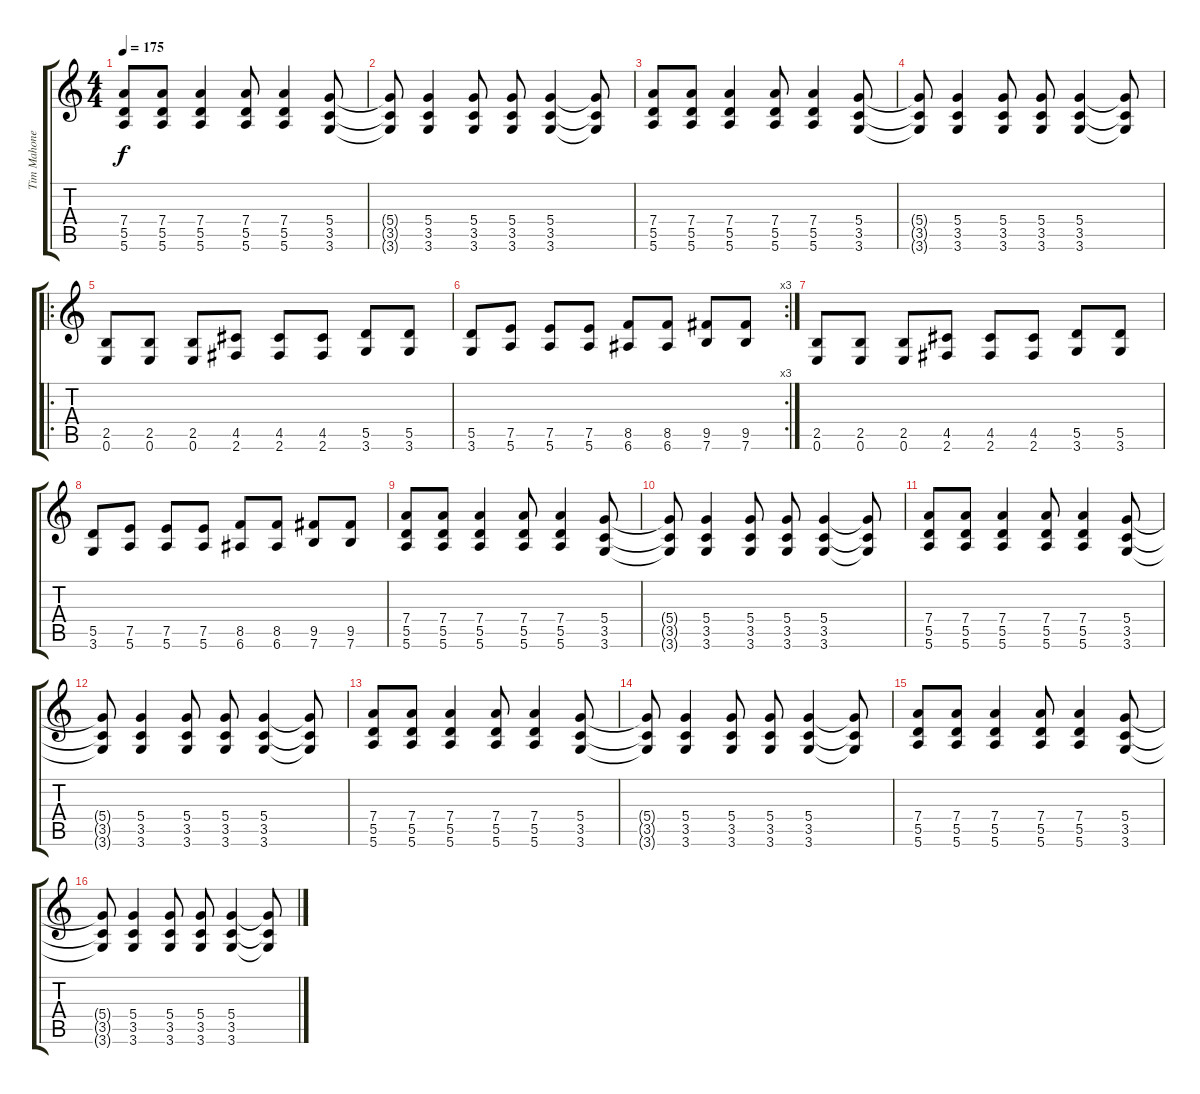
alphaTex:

\track ("Tim Mahoney Guitar 2" "Tim Mahone") {instrument distortionguitar}
\staff {score tabs}
\tuning (E4 B3 G3 D3 A2 E2) {hide}
\ts (4 4)
\tempo 175
\clef g2
\ks c
(7.4 5.5 5.6).8{dy f} (7.4 5.5 5.6).8 (7.4 5.5 5.6).4 (7.4 5.5 5.6).8 (7.4 5.5 5.6).4 (5.4 3.5 3.6).8 |
(5.4{t} 3.5{t} 3.6{t}).8 (5.4 3.5 3.6).4 (5.4 3.5 3.6).8 (5.4 3.5 3.6).8 (5.4 3.5 3.6).4 (5.4{t} 3.5{t} 3.6{t}).8 |
(7.4 5.5 5.6).8 (7.4 5.5 5.6).8 (7.4 5.5 5.6).4 (7.4 5.5 5.6).8 (7.4 5.5 5.6).4 (5.4 3.5 3.6).8 |
(5.4{t} 3.5{t} 3.6{t}).8 (5.4 3.5 3.6).4 (5.4 3.5 3.6).8 (5.4 3.5 3.6).8 (5.4 3.5 3.6).4 (5.4{t} 3.5{t} 3.6{t}).8 |
\ro
(2.5 0.6).8 (2.5 0.6).8 (2.5 0.6).8 (4.5 2.6).8 (4.5 2.6).8 (4.5 2.6).8 (5.5 3.6).8 (5.5 3.6).8 |
\rc 3
(5.5 3.6).8 (7.5 5.6).8 (7.5 5.6).8 (7.5 5.6).8 (8.5 6.6).8 (8.5 6.6).8 (9.5 7.6).8 (9.5 7.6).8 |
(2.5 0.6).8 (2.5 0.6).8 (2.5 0.6).8 (4.5 2.6).8 (4.5 2.6).8 (4.5 2.6).8 (5.5 3.6).8 (5.5 3.6).8 |
(5.5 3.6).8 (7.5 5.6).8 (7.5 5.6).8 (7.5 5.6).8 (8.5 6.6).8 (8.5 6.6).8 (9.5 7.6).8 (9.5 7.6).8 |
(7.4 5.5 5.6).8 (7.4 5.5 5.6).8 (7.4 5.5 5.6).4 (7.4 5.5 5.6).8 (7.4 5.5 5.6).4 (5.4 3.5 3.6).8 |
(5.4{t} 3.5{t} 3.6{t}).8 (5.4 3.5 3.6).4 (5.4 3.5 3.6).8 (5.4 3.5 3.6).8 (5.4 3.5 3.6).4 (5.4{t} 3.5{t} 3.6{t}).8 |
(7.4 5.5 5.6).8 (7.4 5.5 5.6).8 (7.4 5.5 5.6).4 (7.4 5.5 5.6).8 (7.4 5.5 5.6).4 (5.4 3.5 3.6).8 |
(5.4{t} 3.5{t} 3.6{t}).8 (5.4 3.5 3.6).4 (5.4 3.5 3.6).8 (5.4 3.5 3.6).8 (5.4 3.5 3.6).4 (5.4{t} 3.5{t} 3.6{t}).8 |
(7.4 5.5 5.6).8 (7.4 5.5 5.6).8 (7.4 5.5 5.6).4 (7.4 5.5 5.6).8 (7.4 5.5 5.6).4 (5.4 3.5 3.6).8 |
(5.4{t} 3.5{t} 3.6{t}).8 (5.4 3.5 3.6).4 (5.4 3.5 3.6).8 (5.4 3.5 3.6).8 (5.4 3.5 3.6).4 (5.4{t} 3.5{t} 3.6{t}).8 |
(7.4 5.5 5.6).8 (7.4 5.5 5.6).8 (7.4 5.5 5.6).4 (7.4 5.5 5.6).8 (7.4 5.5 5.6).4 (5.4 3.5 3.6).8 |
(5.4{t} 3.5{t} 3.6{t}).8 (5.4 3.5 3.6).4 (5.4 3.5 3.6).8 (5.4 3.5 3.6).8 (5.4 3.5 3.6).4 (5.4{t} 3.5{t} 3.6{t}).8
